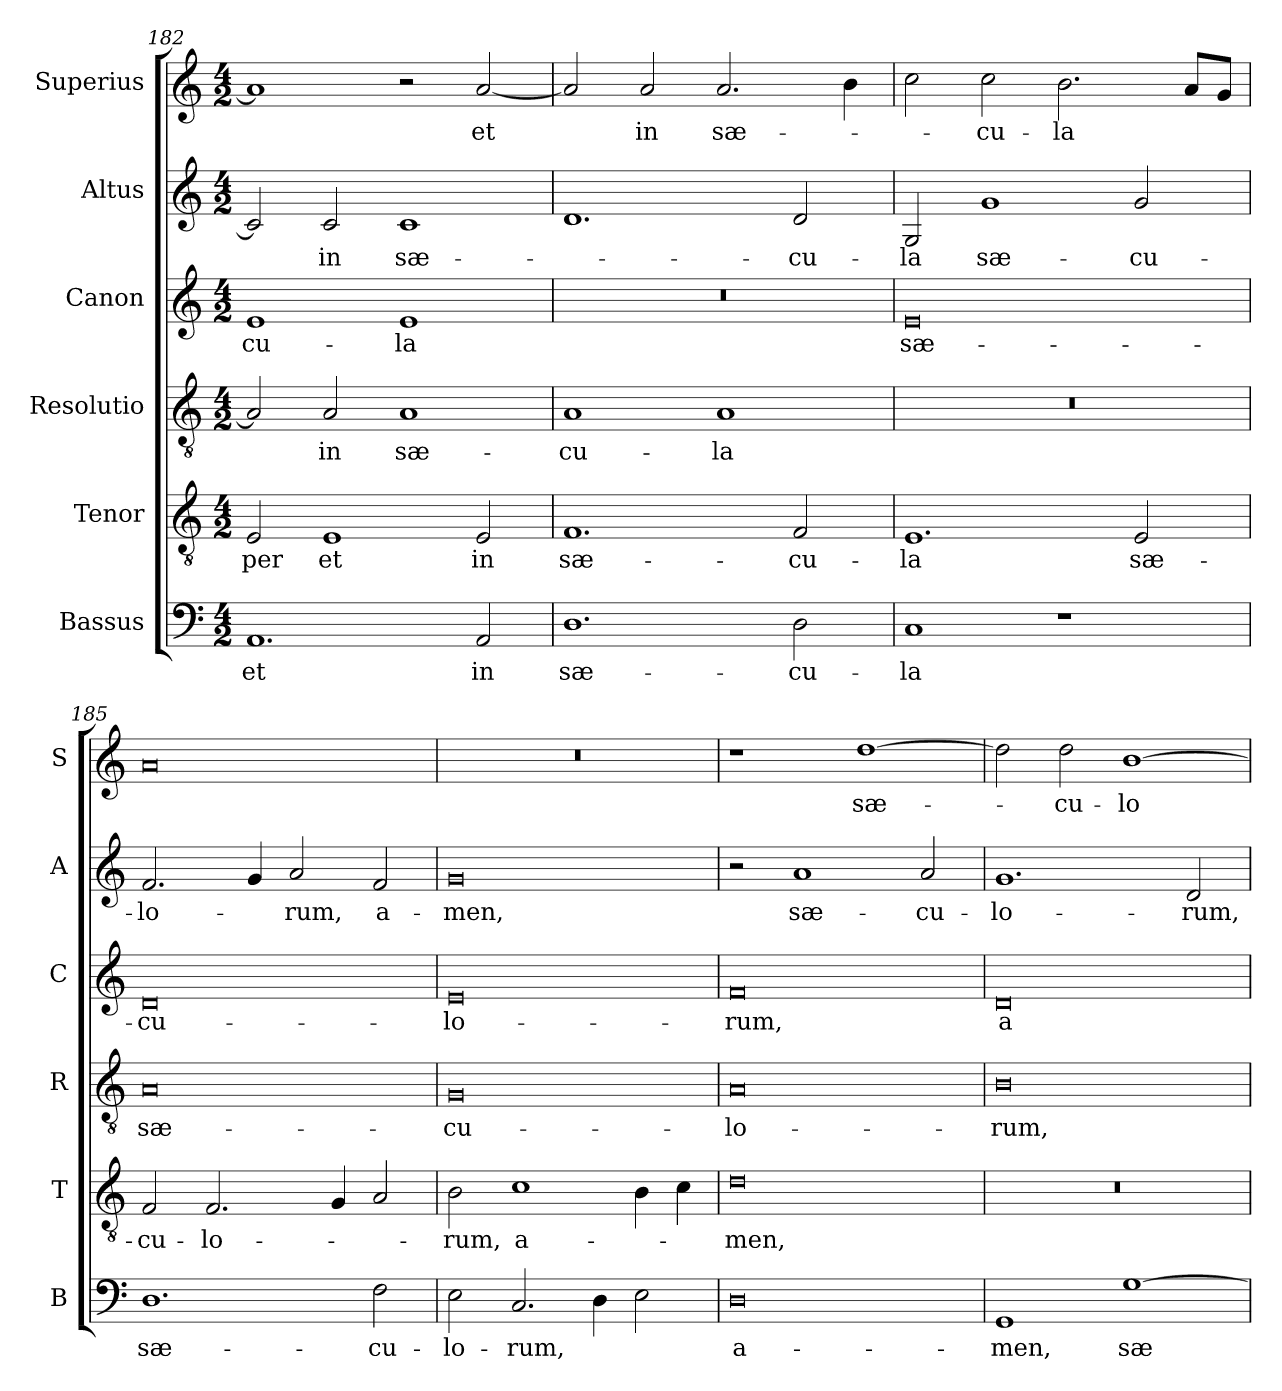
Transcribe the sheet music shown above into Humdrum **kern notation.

**kern	**text	**kern	**text	**kern	**text	**kern	**text	**kern	**text	**kern	**text
*part6	*part6	*part5	*part5	*part4	*part4	*part3	*part3	*part2	*part2	*part1	*part1
*staff6	*staff6	*staff5	*staff5	*staff4	*staff4	*staff3	*staff3	*staff2	*staff2	*staff1	*staff1
*I"Bassus	*	*I"Tenor	*	*I"Resolutio	*	*I"Canon	*	*I"Altus	*	*I"Superius	*
*I'B	*	*I'T	*	*I'R	*	*I'C	*	*I'A	*	*I'S	*
*clefF4	*	*clefGv2	*	*clefGv2	*	*clefG2	*	*clefG2	*	*clefG2	*
*k[]	*	*k[]	*	*k[]	*	*k[]	*	*k[]	*	*k[]	*
*C:	*	*C:	*	*C:	*	*C:	*	*C:	*	*C:	*
*M4/2	*	*M4/2	*	*M4/2	*	*M4/2	*	*M4/2	*	*M4/2	*
=182	=182	=182	=182	=182	=182	=182	=182	=182	=182	=182	=182
!	!LO:LY:b	!	!LO:LY:b	!	!	!	!LO:LY:b	!	!	!	!
1.AA	et	2E/	-per	2A/]	.	1e	-cu-	2c/]	.	1a]	.
!	!	!	!LO:LY:b	!	!LO:LY:b	!	!	!	!LO:LY:b	!	!
.	.	1E	et	2A/	in	.	.	2c/	in	.	.
!	!	!	!	!	!LO:LY:b	!	!LO:LY:b	!	!LO:LY:b	!	!
.	.	.	.	1A	sæ-	1e	-la	1c	sæ-	2r	.
!	!LO:LY:b	!	!LO:LY:b	!	!	!	!	!	!	!	!LO:LY:b
2AA/	in	2E/	in	.	.	.	.	.	.	[2a/	et
=183	=183	=183	=183	=183	=183	=183	=183	=183	=183	=183	=183
!	!LO:LY:b	!	!LO:LY:b	!	!LO:LY:b	!	!	!	!	!	!
1.D	sæ-	1.F	sæ-	1A	-cu-	0r	.	1.d	.	2a/]	.
!	!	!	!	!	!	!	!	!	!	!	!LO:LY:b
.	.	.	.	.	.	.	.	.	.	2a/	in
!	!	!	!	!	!LO:LY:b	!	!	!	!	!	!LO:LY:b
.	.	.	.	1A	-la	.	.	.	.	2.a/	sæ-
!	!LO:LY:b	!	!LO:LY:b	!	!	!	!	!	!LO:LY:b	!	!
2D\	-cu-	2F/	-cu-	.	.	.	.	2d/	-cu-	.	.
.	.	.	.	.	.	.	.	.	.	4b\	.
=184	=184	=184	=184	=184	=184	=184	=184	=184	=184	=184	=184
!	!LO:LY:b	!	!LO:LY:b	!	!	!	!LO:LY:b	!	!LO:LY:b	!	!
1C	-la	1.E	-la	0r	.	0e	sæ-	2G/	-la	2cc\	.
!	!	!	!	!	!	!	!	!	!LO:LY:b	!	!LO:LY:b
.	.	.	.	.	.	.	.	1g	sæ-	2cc\	-cu-
!	!	!	!	!	!	!	!	!	!	!	!LO:LY:b
1r	.	.	.	.	.	.	.	.	.	2.b\	-la
!	!	!	!LO:LY:b	!	!	!	!	!	!LO:LY:b	!	!
.	.	2E/	sæ-	.	.	.	.	2g/	-cu-	.	.
.	.	.	.	.	.	.	.	.	.	8a/L	.
.	.	.	.	.	.	.	.	.	.	8g/J	.
=185	=185	=185	=185	=185	=185	=185	=185	=185	=185	=185	=185
!	!LO:LY:b	!	!LO:LY:b	!	!LO:LY:b	!	!LO:LY:b	!	!LO:LY:b	!	!
1.D	sæ-	2F/	-cu-	0A	sæ-	0d	-cu-	2.f/	-lo-	0a	.
!	!	!	!LO:LY:b	!	!	!	!	!	!	!	!
.	.	2.F/	-lo-	.	.	.	.	.	.	.	.
.	.	.	.	.	.	.	.	4g/	.	.	.
!	!	!	!	!	!	!	!	!	!LO:LY:b	!	!
.	.	.	.	.	.	.	.	2a/	-rum,	.	.
.	.	4G/	.	.	.	.	.	.	.	.	.
!	!LO:LY:b	!	!	!	!	!	!	!	!LO:LY:b	!	!
2F\	-cu-	2A/	.	.	.	.	.	2f/	a-	.	.
!!LO:LB:g=z
=186	=186	=186	=186	=186	=186	=186	=186	=186	=186	=186	=186
!	!LO:LY:b	!	!LO:LY:b	!	!LO:LY:b	!	!LO:LY:b	!	!LO:LY:b	!	!
2E\	-lo-	2B\	-rum,	0G	-cu-	0e	-lo-	0g	-men,	0r	.
!	!LO:LY:b	!	!LO:LY:b	!	!	!	!	!	!	!	!
2.C/	-rum,	1c	a-	.	.	.	.	.	.	.	.
4D\	.	.	.	.	.	.	.	.	.	.	.
2E\	.	4B\	.	.	.	.	.	.	.	.	.
.	.	4c\	.	.	.	.	.	.	.	.	.
=187	=187	=187	=187	=187	=187	=187	=187	=187	=187	=187	=187
!	!LO:LY:b	!	!LO:LY:b	!	!LO:LY:b	!	!LO:LY:b	!	!	!	!
0D	a-	0d	-men,	0A	-lo-	0f	-rum,	2r	.	1r	.
!	!	!	!	!	!	!	!	!	!LO:LY:b	!	!
.	.	.	.	.	.	.	.	1a	sæ-	.	.
!	!	!	!	!	!	!	!	!	!	!	!LO:LY:b
.	.	.	.	.	.	.	.	.	.	[1dd	sæ-
!	!	!	!	!	!	!	!	!	!LO:LY:b	!	!
.	.	.	.	.	.	.	.	2a/	-cu-	.	.
=188	=188	=188	=188	=188	=188	=188	=188	=188	=188	=188	=188
!	!LO:LY:b	!	!	!	!LO:LY:b	!	!LO:LY:b	!	!LO:LY:b	!	!
1GG	-men,	0r	.	0B	-rum,	0d	a-	1.g	-lo-	2dd\]	.
!	!	!	!	!	!	!	!	!	!	!	!LO:LY:b
.	.	.	.	.	.	.	.	.	.	2dd\	-cu-
!	!LO:LY:b	!	!	!	!	!	!	!	!	!	!LO:LY:b
[1G	sæ-	.	.	.	.	.	.	.	.	[1b	-lo-
!	!	!	!	!	!	!	!	!	!LO:LY:b	!	!
.	.	.	.	.	.	.	.	2d/	-rum,	.	.
=	=	=	=	=	=	=	=	=	=	=	=
*-	*-	*-	*-	*-	*-	*-	*-	*-	*-	*-	*-
